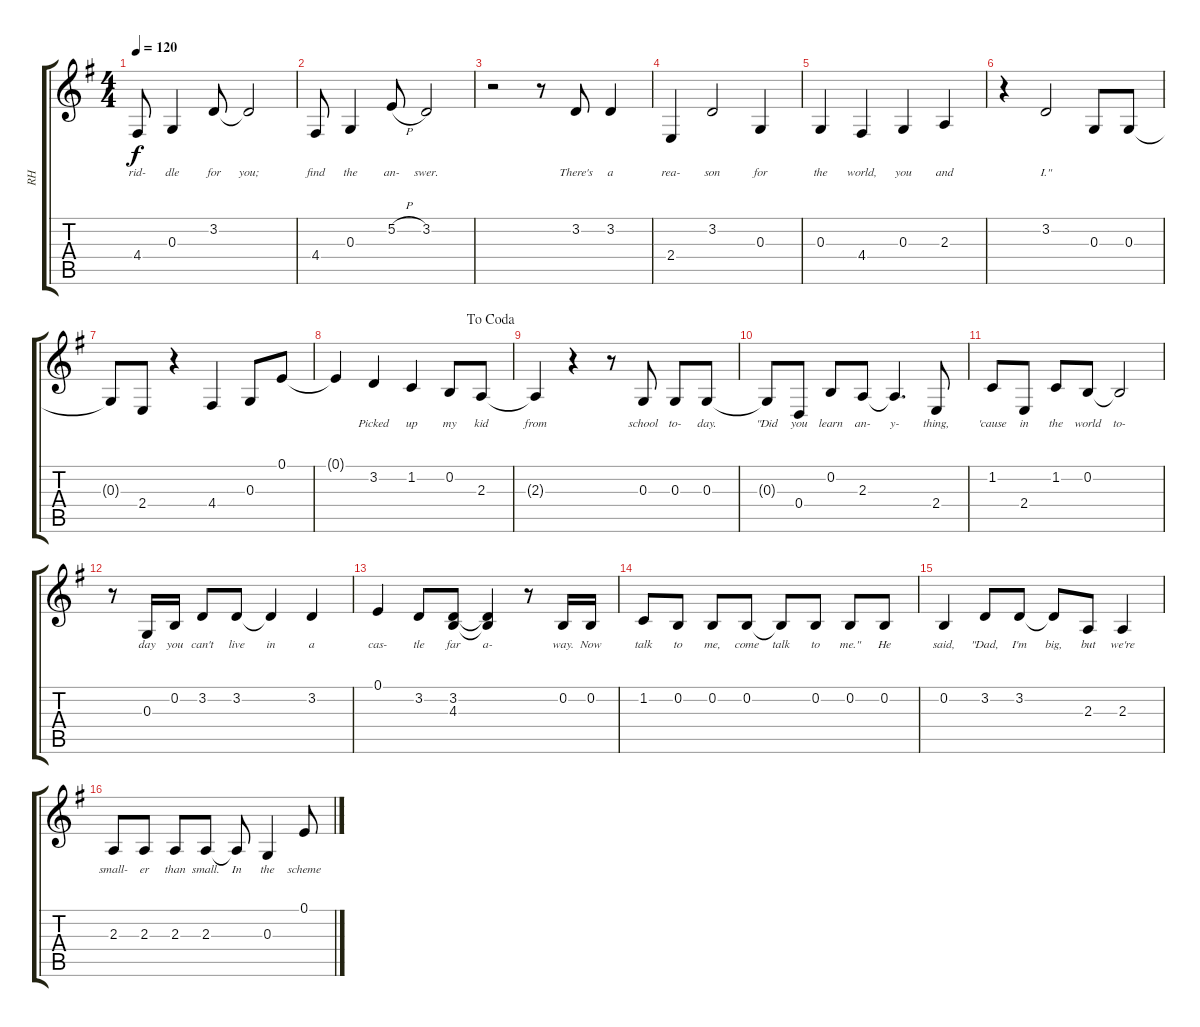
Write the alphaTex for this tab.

\track ("RH" "RH") {instrument brightacousticpiano}
\staff {score tabs}
\tuning (E4 B3 G3 D3 A2 E2) {hide}
\ts (4 4)
\tempo 120
\clef g2
\ks g
4.4.8{lyrics (0 "rid-") lyrics (1 "") lyrics (2 "") lyrics (3 "") lyrics (4 "") dy f} 0.3.4{lyrics (0 "dle") lyrics (1 "") lyrics (2 "") lyrics (3 "") lyrics (4 "")} 3.2.8{lyrics (0 "for") lyrics (1 "") lyrics (2 "") lyrics (3 "") lyrics (4 "")} 3.2{t}.2{lyrics (0 "you;") lyrics (1 "") lyrics (2 "") lyrics (3 "") lyrics (4 "")} |
4.4.8{lyrics (0 "find") lyrics (1 "") lyrics (2 "") lyrics (3 "") lyrics (4 "")} 0.3.4{lyrics (0 "the") lyrics (1 "") lyrics (2 "") lyrics (3 "") lyrics (4 "")} 5.2{h}.8{lyrics (0 "an-") lyrics (1 "") lyrics (2 "") lyrics (3 "") lyrics (4 "")} 3.2.2{lyrics (0 "swer.") lyrics (1 "") lyrics (2 "") lyrics (3 "") lyrics (4 "")} |
r.2 r.8 3.2.8{lyrics (0 "There's") lyrics (1 "") lyrics (2 "") lyrics (3 "") lyrics (4 "")} 3.2.4{lyrics (0 "a") lyrics (1 "") lyrics (2 "") lyrics (3 "") lyrics (4 "")} |
2.4.4{lyrics (0 "rea-") lyrics (1 "") lyrics (2 "") lyrics (3 "") lyrics (4 "")} 3.2.2{lyrics (0 "son") lyrics (1 "") lyrics (2 "") lyrics (3 "") lyrics (4 "")} 0.3.4{lyrics (0 "for") lyrics (1 "") lyrics (2 "") lyrics (3 "") lyrics (4 "")} |
0.3.4{lyrics (0 "the") lyrics (1 "") lyrics (2 "") lyrics (3 "") lyrics (4 "")} 4.4.4{lyrics (0 "world,") lyrics (1 "") lyrics (2 "") lyrics (3 "") lyrics (4 "")} 0.3.4{lyrics (0 "you") lyrics (1 "") lyrics (2 "") lyrics (3 "") lyrics (4 "")} 2.3.4{lyrics (0 "and") lyrics (1 "") lyrics (2 "") lyrics (3 "") lyrics (4 "")} |
r.4 3.2.2{lyrics (0 "I.\"") lyrics (1 "") lyrics (2 "") lyrics (3 "") lyrics (4 "")} 0.3.8{lyrics (0 "") lyrics (1 "") lyrics (2 "") lyrics (3 "") lyrics (4 "")} 0.3.8{lyrics (0 "") lyrics (1 "") lyrics (2 "") lyrics (3 "") lyrics (4 "")} |
0.3{t}.8{lyrics (0 "") lyrics (1 "") lyrics (2 "") lyrics (3 "") lyrics (4 "")} 2.4.8{lyrics (0 "") lyrics (1 "") lyrics (2 "") lyrics (3 "") lyrics (4 "")} r.4 4.4.4{lyrics (0 "") lyrics (1 "") lyrics (2 "") lyrics (3 "") lyrics (4 "")} 0.3.8{lyrics (0 "") lyrics (1 "") lyrics (2 "") lyrics (3 "") lyrics (4 "")} 0.1.8{lyrics (0 "") lyrics (1 "") lyrics (2 "") lyrics (3 "") lyrics (4 "")} |
\jump dacoda
0.1{t}.4{lyrics (0 "") lyrics (1 "") lyrics (2 "") lyrics (3 "") lyrics (4 "")} 3.2.4{lyrics (0 "Picked") lyrics (1 "") lyrics (2 "") lyrics (3 "") lyrics (4 "")} 1.2.4{lyrics (0 "up") lyrics (1 "") lyrics (2 "") lyrics (3 "") lyrics (4 "")} 0.2.8{lyrics (0 "my") lyrics (1 "") lyrics (2 "") lyrics (3 "") lyrics (4 "")} 2.3.8{lyrics (0 "kid") lyrics (1 "") lyrics (2 "") lyrics (3 "") lyrics (4 "")} |
2.3{t}.4{lyrics (0 "from") lyrics (1 "") lyrics (2 "") lyrics (3 "") lyrics (4 "")} r.4 r.8 0.3.8{lyrics (0 "school") lyrics (1 "") lyrics (2 "") lyrics (3 "") lyrics (4 "")} 0.3.8{lyrics (0 "to-") lyrics (1 "") lyrics (2 "") lyrics (3 "") lyrics (4 "")} 0.3.8{lyrics (0 "day.") lyrics (1 "") lyrics (2 "") lyrics (3 "") lyrics (4 "")} |
0.3{t}.8{lyrics (0 "\"Did") lyrics (1 "") lyrics (2 "") lyrics (3 "") lyrics (4 "")} 0.4.8{lyrics (0 "you") lyrics (1 "") lyrics (2 "") lyrics (3 "") lyrics (4 "")} 0.2.8{lyrics (0 "learn") lyrics (1 "") lyrics (2 "") lyrics (3 "") lyrics (4 "")} 2.3.8{lyrics (0 "an-") lyrics (1 "") lyrics (2 "") lyrics (3 "") lyrics (4 "")} 2.3{t}.4{d lyrics (0 "y-") lyrics (1 "") lyrics (2 "") lyrics (3 "") lyrics (4 "")} 2.4.8{lyrics (0 "thing,") lyrics (1 "") lyrics (2 "") lyrics (3 "") lyrics (4 "")} |
1.2.8{lyrics (0 "'cause") lyrics (1 "") lyrics (2 "") lyrics (3 "") lyrics (4 "")} 2.4.8{lyrics (0 "in") lyrics (1 "") lyrics (2 "") lyrics (3 "") lyrics (4 "")} 1.2.8{lyrics (0 "the") lyrics (1 "") lyrics (2 "") lyrics (3 "") lyrics (4 "")} 0.2.8{lyrics (0 "world") lyrics (1 "") lyrics (2 "") lyrics (3 "") lyrics (4 "")} 0.2{t}.2{lyrics (0 "to-") lyrics (1 "") lyrics (2 "") lyrics (3 "") lyrics (4 "")} |
r.8 0.3.16{lyrics (0 "day") lyrics (1 "") lyrics (2 "") lyrics (3 "") lyrics (4 "")} 0.2.16{lyrics (0 "you") lyrics (1 "") lyrics (2 "") lyrics (3 "") lyrics (4 "")} 3.2.8{lyrics (0 "can't") lyrics (1 "") lyrics (2 "") lyrics (3 "") lyrics (4 "")} 3.2.8{lyrics (0 "live") lyrics (1 "") lyrics (2 "") lyrics (3 "") lyrics (4 "")} 3.2{t}.4{lyrics (0 "in") lyrics (1 "") lyrics (2 "") lyrics (3 "") lyrics (4 "")} 3.2.4{lyrics (0 "a") lyrics (1 "") lyrics (2 "") lyrics (3 "") lyrics (4 "")} |
0.1.4{lyrics (0 "cas-") lyrics (1 "") lyrics (2 "") lyrics (3 "") lyrics (4 "")} 3.2.8{lyrics (0 "tle") lyrics (1 "") lyrics (2 "") lyrics (3 "") lyrics (4 "")} (3.2 4.3).8{lyrics (0 "far") lyrics (1 "") lyrics (2 "") lyrics (3 "") lyrics (4 "")} (3.2{t} 4.3{t}).4{lyrics (0 "a-") lyrics (1 "") lyrics (2 "") lyrics (3 "") lyrics (4 "")} r.8 0.2.16{lyrics (0 "way.") lyrics (1 "") lyrics (2 "") lyrics (3 "") lyrics (4 "")} 0.2.16{lyrics (0 "Now") lyrics (1 "") lyrics (2 "") lyrics (3 "") lyrics (4 "")} |
1.2.8{lyrics (0 "talk") lyrics (1 "") lyrics (2 "") lyrics (3 "") lyrics (4 "")} 0.2.8{lyrics (0 "to") lyrics (1 "") lyrics (2 "") lyrics (3 "") lyrics (4 "")} 0.2.8{lyrics (0 "me,") lyrics (1 "") lyrics (2 "") lyrics (3 "") lyrics (4 "")} 0.2.8{lyrics (0 "come") lyrics (1 "") lyrics (2 "") lyrics (3 "") lyrics (4 "")} 0.2{t}.8{lyrics (0 "talk") lyrics (1 "") lyrics (2 "") lyrics (3 "") lyrics (4 "")} 0.2.8{lyrics (0 "to") lyrics (1 "") lyrics (2 "") lyrics (3 "") lyrics (4 "")} 0.2.8{lyrics (0 "me.\"") lyrics (1 "") lyrics (2 "") lyrics (3 "") lyrics (4 "")} 0.2.8{lyrics (0 "He") lyrics (1 "") lyrics (2 "") lyrics (3 "") lyrics (4 "")} |
0.2.4{lyrics (0 "said,") lyrics (1 "") lyrics (2 "") lyrics (3 "") lyrics (4 "")} 3.2.8{lyrics (0 "\"Dad,") lyrics (1 "") lyrics (2 "") lyrics (3 "") lyrics (4 "")} 3.2.8{lyrics (0 "I'm") lyrics (1 "") lyrics (2 "") lyrics (3 "") lyrics (4 "")} 3.2{t}.8{lyrics (0 "big,") lyrics (1 "") lyrics (2 "") lyrics (3 "") lyrics (4 "")} 2.3.8{lyrics (0 "but") lyrics (1 "") lyrics (2 "") lyrics (3 "") lyrics (4 "")} 2.3.4{lyrics (0 "we're") lyrics (1 "") lyrics (2 "") lyrics (3 "") lyrics (4 "")} |
2.3.8{lyrics (0 "small-") lyrics (1 "") lyrics (2 "") lyrics (3 "") lyrics (4 "")} 2.3.8{lyrics (0 "er") lyrics (1 "") lyrics (2 "") lyrics (3 "") lyrics (4 "")} 2.3.8{lyrics (0 "than") lyrics (1 "") lyrics (2 "") lyrics (3 "") lyrics (4 "")} 2.3.8{lyrics (0 "small.") lyrics (1 "") lyrics (2 "") lyrics (3 "") lyrics (4 "")} 2.3{t}.8{lyrics (0 "In") lyrics (1 "") lyrics (2 "") lyrics (3 "") lyrics (4 "")} 0.3.4{lyrics (0 "the") lyrics (1 "") lyrics (2 "") lyrics (3 "") lyrics (4 "")} 0.1.8{lyrics (0 "scheme") lyrics (1 "") lyrics (2 "") lyrics (3 "") lyrics (4 "")}
